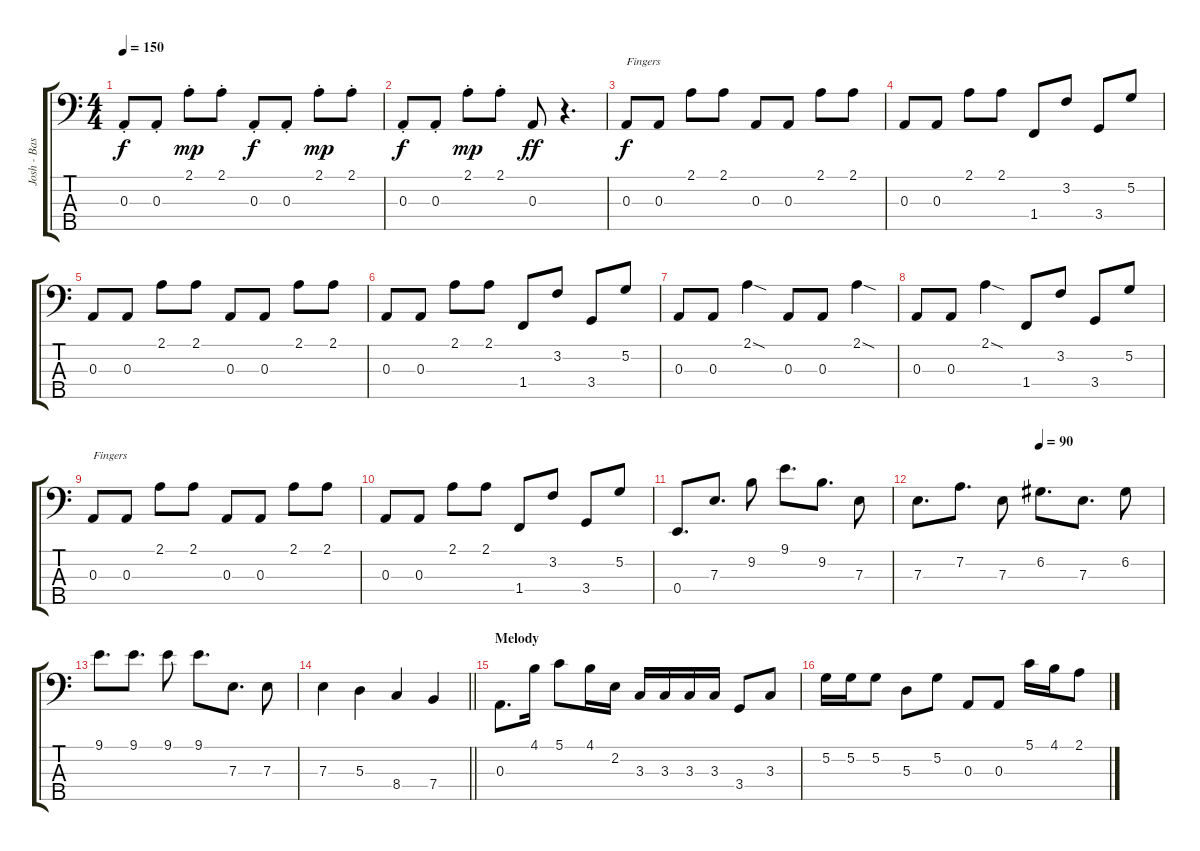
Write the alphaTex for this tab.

\track ("Josh - Bass" "Josh - Bas") {instrument electricbassfinger}
\staff {score tabs}
\tuning (G2 D2 A1 E1 B0) {hide}
\ts (4 4)
\tempo 150
\clef f4
\ks c
0.3{st}.8{dy f} 0.3{st}.8 2.1{st}.8{dy mp} 2.1{st}.8 0.3{st}.8{dy f} 0.3{st}.8 2.1{st}.8{dy mp} 2.1{st}.8 |
0.3{st}.8{dy f} 0.3{st}.8 2.1{st}.8{dy mp} 2.1{st}.8 0.3.8{dy ff} r.4{d} |
0.3.8{txt "Fingers" dy f instrument electricbassfinger} 0.3.8 2.1.8 2.1.8 0.3.8 0.3.8 2.1.8 2.1.8 |
0.3.8 0.3.8 2.1.8 2.1.8 1.4.8 3.2.8 3.4.8 5.2.8 |
0.3.8 0.3.8 2.1.8 2.1.8 0.3.8 0.3.8 2.1.8 2.1.8 |
0.3.8 0.3.8 2.1.8 2.1.8 1.4.8 3.2.8 3.4.8 5.2.8 |
0.3.8 0.3.8 2.1{sod}.4 0.3.8 0.3.8 2.1{sod}.4 |
0.3.8 0.3.8 2.1{sod}.4 1.4.8 3.2.8 3.4.8 5.2.8 |
0.3.8{txt "Fingers"} 0.3.8 2.1.8 2.1.8 0.3.8 0.3.8 2.1.8 2.1.8 |
0.3.8 0.3.8 2.1.8 2.1.8 1.4.8 3.2.8 3.4.8 5.2.8 |
0.4.8{d} 7.3.8{d} 9.2.8 9.1.8{d} 9.2.8{d} 7.3.8 |
\tempo (90 0.5)
7.3.8{d} 7.2.8{d} 7.3.8 6.2.8{d} 7.3.8{d} 6.2.8 |
9.1.8{d} 9.1.8{d} 9.1.8 9.1.8{d} 7.3.8{d} 7.3.8 |
\barLineRight lightlight
7.3.4 5.3.4 8.4.4 7.4.4 |
\section ("" "Melody")
0.3.8{d} 4.1.16 5.1.8 4.1.16 2.2.16 3.3.16 3.3.16 3.3.16 3.3.16 3.4.8 3.3.8 |
5.2.16 5.2.16 5.2.8 5.3.8 5.2.8 0.3.8 0.3.8 5.1.16 4.1.16 2.1.8
